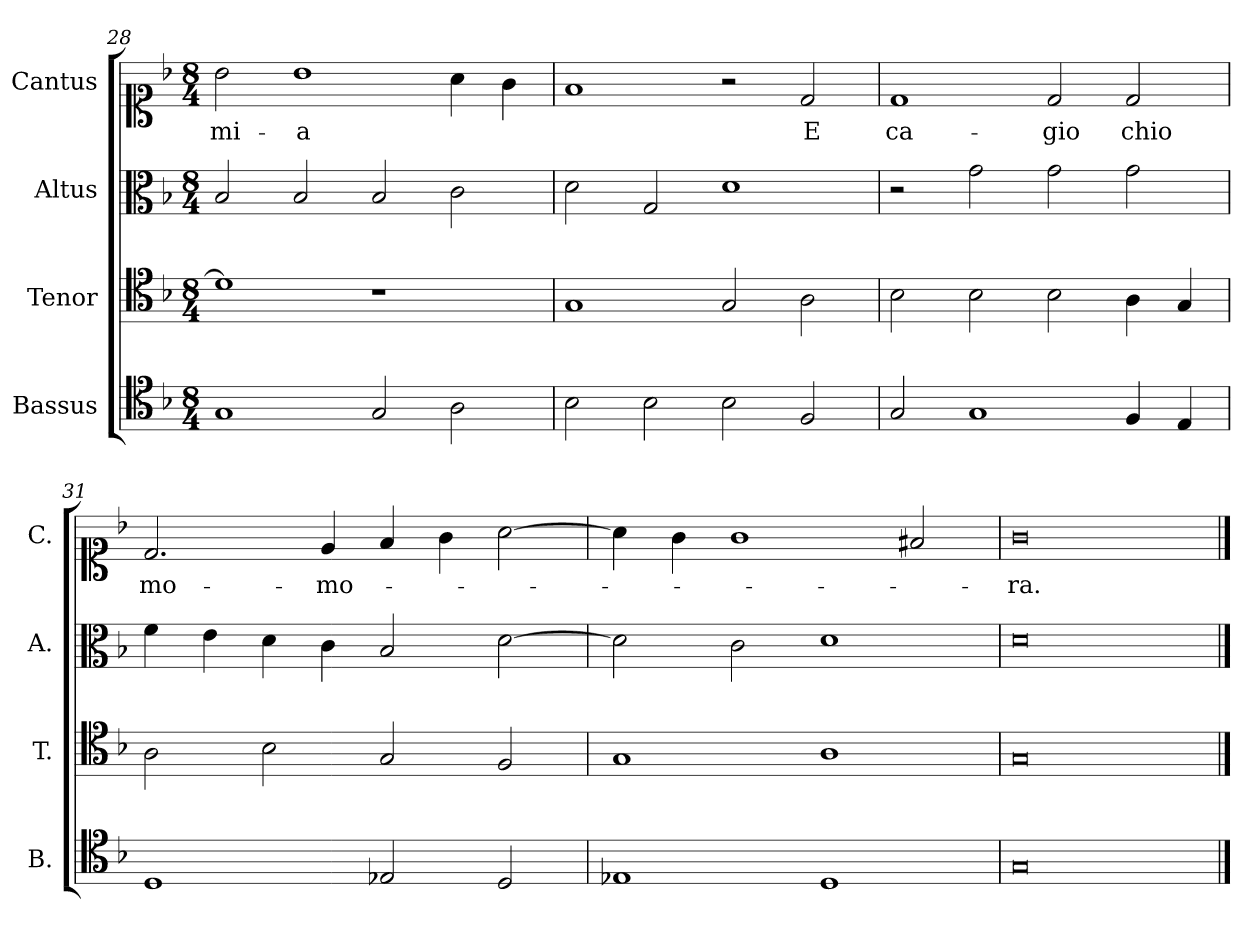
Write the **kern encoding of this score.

**kern	**kern	**kern	**kern	**text
*part4	*part3	*part2	*part1	*part1
*staff4	*staff3	*staff2	*staff1	*staff1
*I"Bassus	*I"Tenor	*I"Altus	*I"Cantus	*
*I'B.	*I'T.	*I'A.	*I'C.	*
*clefC4	*clefC4	*clefC3	*clefC1	*
*k[b-]	*k[b-]	*k[b-]	*k[b-]	*
*M8/4	*M8/4	*M8/4	*M8/4	*
=28	=28	=28	=28	=28
!	!	!	!	!LO:LY:b
1G	1d]	2B-/	2b-\	mi-
!	!	!	!	!LO:LY:b
.	.	2B-/	1b-	-a
2G/	1r	2B-/	.	.
2A\	.	2c\	4a\	.
.	.	.	4g\	.
=29	=29	=29	=29	=29
2B-\	1G	2d\	1f	.
2B-\	.	2G/	.	.
2B-\	2G/	1d	2r	.
!	!	!	!	!LO:LY:b
2F/	2A\	.	2d/	E
=30	=30	=30	=30	=30
!	!	!	!	!LO:LY:b
2G/	2B-\	2r	1d	ca-
1G	2B-\	2g\	.	.
!	!	!	!	!LO:LY:b
.	2B-\	2g\	2d/	-gio
!	!	!	!	!LO:LY:b
4F/	4A\	2g\	2d/	chio
4E/	4G/	.	.	.
=31	=31	=31	=31	=31
!	!	!	!	!LO:LY:b
1D	2A\	4f\	2.d/	mo-
.	.	4e\	.	.
.	2B-\	4d\	.	.
!	!	!	!	!LO:LY:b
.	.	4c\	4e/	-mo-
2E-X/	2G/	2B-/	4f/	.
.	.	.	4g\	.
2D/	2F/	[2d\	[2a\	.
!!LO:PB:g=z
=32	=32	=32	=32	=32
1E-X	1G	2d\]	4a\]	.
.	.	.	4g\	.
.	.	2c\	1g	.
1D	1A	1d	.	.
.	.	.	2f#X/	.
=33	=33	=33	=33	=33
!	!	!	!	!LO:LY:b
0G	0G	0d	0g	-ra.
==	==	==	==	==
*-	*-	*-	*-	*-
